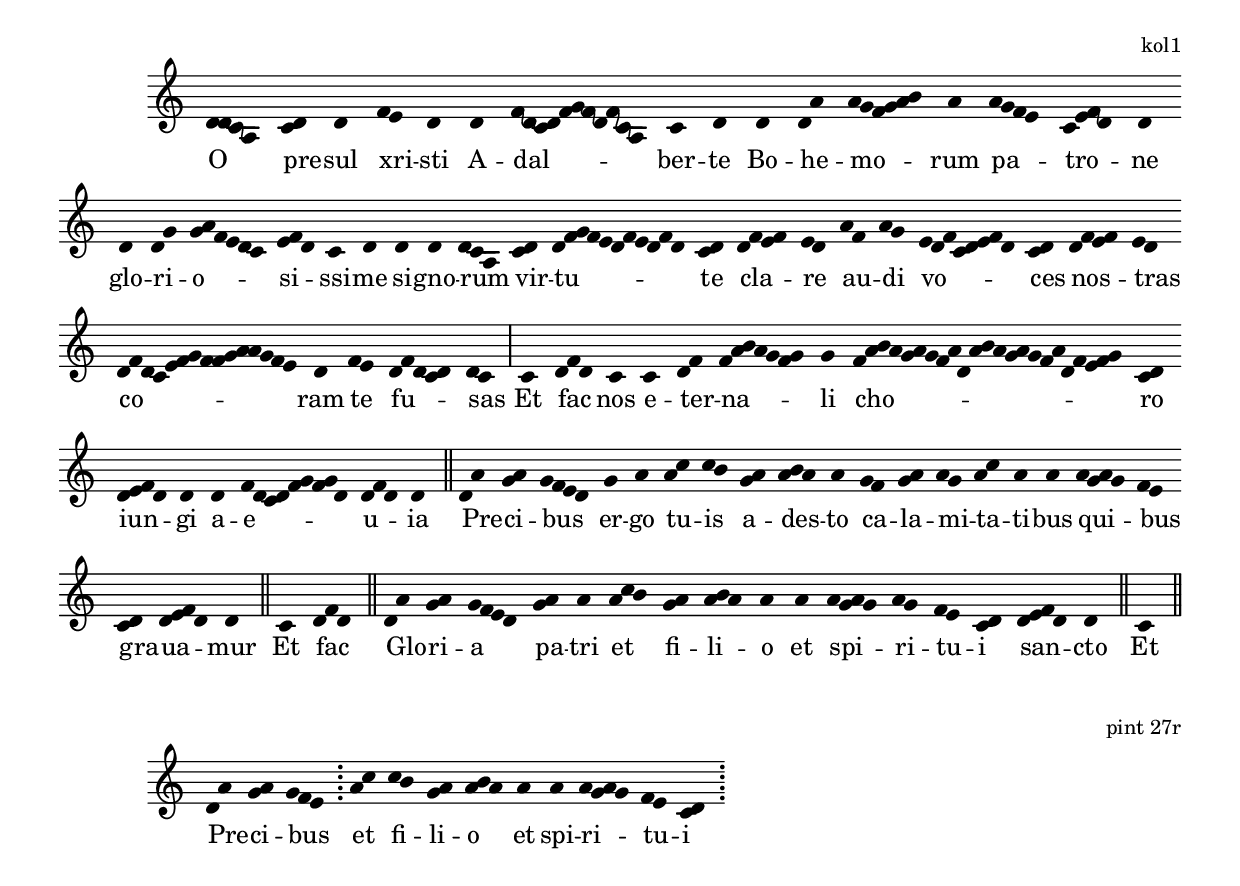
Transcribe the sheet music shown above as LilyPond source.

\version "2.19.32"

\include "../lib/synopsis.ily"

\score {
  \transpose c c' {
    \plainchant
    \melisma { d d \tli c \sli a, } \bar "" \melisma { c d } d \bar "" \melisma { f e } d \bar "" d \melisma { f \sli d \tli c d f g \tli f \sli d f \mli c \sli a, } c d \bar ""
    d \melisma { d a } \melisma { a g f g a b } a \bar "" \melisma { a g f e } \melisma { c e f \sli d } d \bar "" d \melisma { d g } \melisma { g a f e d c } \melisma { e f d } c d \bar ""
    d d \melisma { d c a, } \bar "" \melisma { c d } \melisma { d f g f e d f e d f d } \melisma { c d } \bar "" \melisma { d f e f } \melisma { e d } \bar ""
    \melisma { a f } \melisma { a g } \bar "" \melisma { e d f c d e f d } \melisma { c d } \bar "" \melisma { d f e f } \melisma { e d } \bar ""
    \melisma { d f d c e f g f f g a a g f e } d \bar "" \melisma { f e } \bar "" \melisma { d f d c d } \melisma { d c } \bar "|"
    c \bar "" \melisma { d f d } \bar "" c \bar "" c \melisma { d f } \melisma { f a b a g f g } g \bar "" \melisma { f a b a g a g f a d a b a g a g f a d f e f g } \melisma { c d } \bar "" \melisma { d e f d } d \bar ""
    d \melisma { f d c d f g f g d } \melisma { d f d } d \bar "||"

    \melisma { d a } \melisma { g a } \melisma { g f e d } \bar "" g a \bar "" \melisma { a c' } \melisma { c' b } \bar ""
    \melisma { g a } \melisma { a b a } a \bar "" \melisma { g f } \melisma { g a } \melisma { a g } \melisma { a c' } a a \bar ""
    \melisma { a g a g } \melisma { f e } \bar "" \melisma { c d } \melisma { d e f d } d \bar "||"

    c \bar "" \melisma { d f d } \bar "||"

    \melisma { d a } \melisma { g a } \melisma { g f e d } \bar "" \melisma { g a } a \bar "" \melisma { a c' b } \bar "" \melisma { g a } \melisma { a b a } a \bar ""
    a \bar "" \melisma { a g a g } \melisma { a g } \melisma { f e } \melisma { c d } \bar "" \melisma { d e f d } d \bar "||"

    c \bar "||"
  }
  \addlyrics {
    O pre -- sul xri -- sti A -- dal -- ber -- te
    Bo -- he -- mo -- rum pa -- tro -- ne glo -- ri -- o -- si -- ssi -- me
    si -- gno -- rum vir -- tu -- te cla -- re
    au -- di vo -- ces nos -- tras
    co -- ram te fu -- sas
    Et fac nos e -- ter -- na -- li cho -- ro iun -- gi
    a -- e -- u -- ia

    Pre -- ci -- bus er -- go tu -- is
    a -- des -- to ca -- la -- mi -- ta -- ti -- bus
    qui -- bus gra -- ua -- mur

    Et fac

    Glo -- ri -- a pa -- tri et fi -- li -- o
    et spi -- ri -- tu -- i san -- cto

    Et
  }
  \header {
    quid = "responsorium"
    modus = "2+1"
    fontes = "kol1"
  }
}

\score {
  \transpose c c' {
    \plainchant
    \melisma { d a } \melisma { g a } \melisma { g f e } \bar ";"
    \melisma { a c' } \melisma { c' b } \melisma { g a } \melisma { a b a } a a \melisma { a g a g } \melisma { f e } \melisma { c d } \bar ";"
  }
  \addlyrics {
    Pre -- ci -- bus
    et fi -- li -- o et spi -- ri -- tu -- i
  }
  \header {
    fontes = "pint 27r"
  }
}